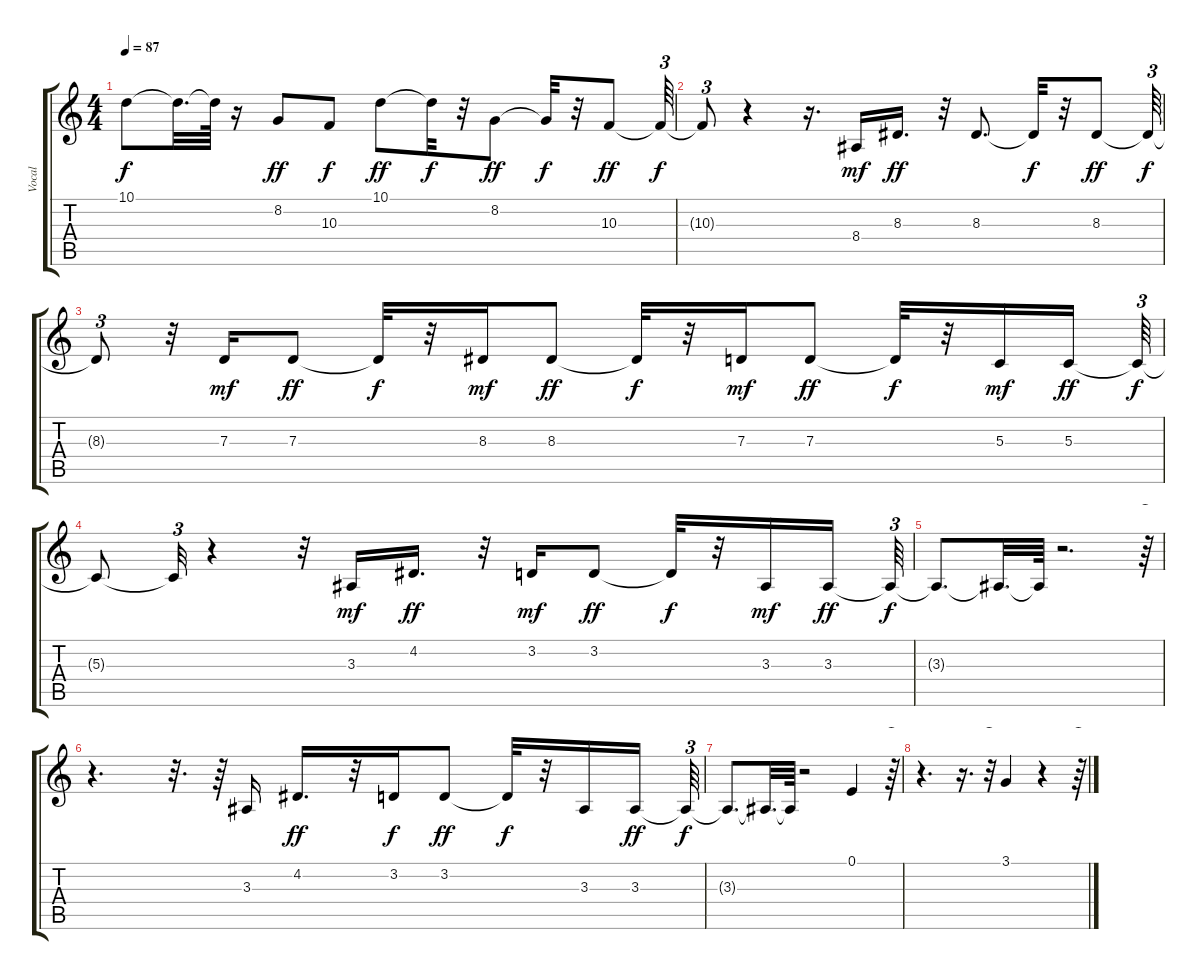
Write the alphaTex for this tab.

\track ("Vocal     " "Vocal     ") {instrument sopranosax}
\staff {score tabs}
\tuning (E4 B3 G3 D3 A2 E2) {hide}
\ts (4 4)
\tempo 87
\clef g2
\ks c
10.1{t}.8{dy f} 10.1{t}.32{d} 10.1{t}.64 r.16 8.2.8{dy ff} 10.3.8{dy f} 10.1.8{dy ff} 10.1{t}.32{dy f} r.32 8.2.8{dy ff} 8.2{t}.32{dy f} r.32 10.3.8{dy ff} 10.3{t}.64{tu (3 2) dy f} |
10.3{t}.8{tu (3 2)} r.4 r.16{d} 8.4.16{dy mf} 8.3.16{d dy ff} r.32 8.3.8{d} 8.3{t}.32{dy f} r.32 8.3.8{dy ff} 8.3{t}.64{tu (3 2) dy f} |
8.3{t}.8{tu (3 2)} r.32 7.3.16{dy mf} 7.3.8{dy ff} 7.3{t}.32{dy f} r.32 8.3.16{dy mf} 8.3.8{dy ff} 8.3{t}.32{dy f} r.32 7.3.16{dy mf} 7.3.8{dy ff} 7.3{t}.32{dy f} r.32 5.3.16{dy mf} 5.3.16{dy ff beam splitsecondary} 5.3{t}.64{tu (3 2) dy f} |
5.3{t}.8 5.3{t}.32{tu (3 2)} r.4 r.32 3.3.16{dy mf} 4.2.16{d dy ff} r.32 3.2.16{dy mf} 3.2.8{dy ff} 3.2{t}.32{dy f} r.32 3.3.16{dy mf} 3.3.16{dy ff beam splitsecondary} 3.3{t}.64{tu (3 2) dy f} |
3.3{t}.8{d} 3.3{t}.32{d} 3.3{t}.64 r.2{d} r.64{tu (3 2)} |
r.4{d} r.32{d} r.64 3.3.16 4.2.16{d dy ff} r.32 3.2.16{dy f} 3.2.8{dy ff} 3.2{t}.32{dy f} r.32 3.3.16 3.3.16{dy ff} 3.3{t}.64{tu (3 2) dy f} |
3.3{t}.8{d} 3.3{t}.32{d} 3.3{t}.64 r.2 0.1.4 r.64{tu (3 2)} |
r.4{d} r.16{d} r.32{tu (3 2)} 3.1.4 r.4 r.64{tu (3 2)}
